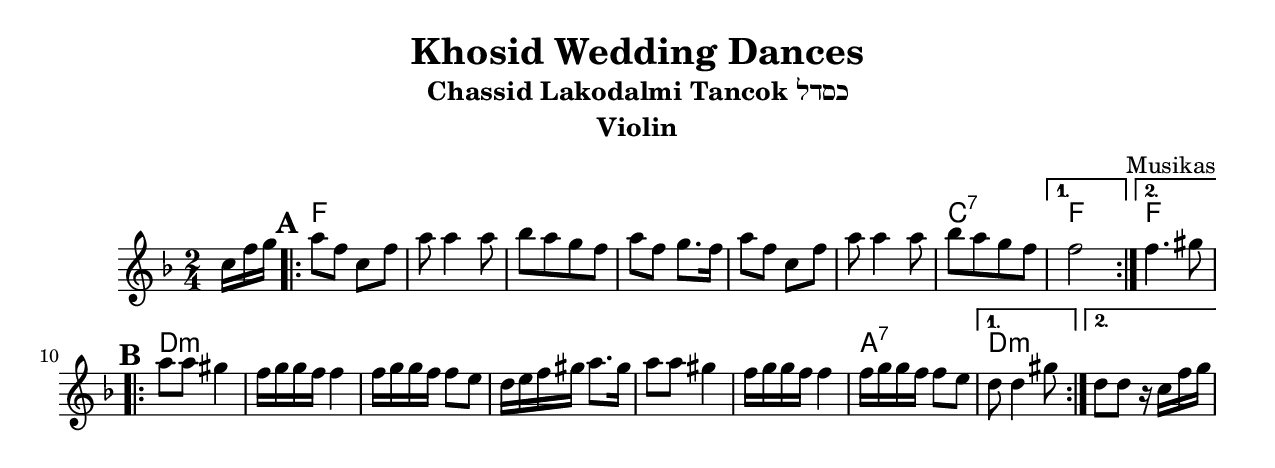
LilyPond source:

\version "2.18.0"
\include "english.ly"
\paper{
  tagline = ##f
  print-all-headers = ##t
  #(set-paper-size "letter")
}
date = #(strftime "%d-%m-%Y" (localtime (current-time)))

%\markup{ \italic{ " Updated " \date  }  }

%\markup{ Got something to say? }

%#################################### Melody ########################
melody = \relative c'' {
  \clef treble
  \key d \minor
  \time 2/4
  \set Score.markFormatter = #format-mark-box-alphabet

  \partial 16*3 c16 f g   %lead in notes

  \repeat volta 2{
  \mark \default
    a8 f c f
    a8 a4 a8|
    bf8 [a g f]
    a8  f  g8. f16|

    a8 f c f
    a8 a4 a8|
    bf8 [a g f]


  }
  \alternative { { f2 }{ f4. gs8 } }
  \break
  \repeat volta 2{
  \mark \default
    a8 a gs4
    f16 g g f f4
    f16 g g f f8 e
    d16 e f gs a8. gs16|

    a8 a gs4
    f16 g g f f4
    f16 g g f f8 e
  }
  \alternative {
    {d8 d4 gs8 }
    {d8 d r16 c f g}
  }

}
%################################# Lyrics #####################
%\addlyrics{  }
%################################# Chords #######################
harmonies = \chordmode {
  s16*3
  f2*6
  c2:7
  f2
  f2
  %{
  c2*6:7
  a2:7
  f2
  e2:7
  %}

  %b
  d2*6:m
  a2:7
  d2:m
}

\score {
  <<
    \new ChordNames {
      \set chordChanges = ##f
      \harmonies
    }
    \new Staff
    \melody
  >>
  \header{
    title= "Khosid Wedding Dances"
    subtitle="Chassid Lakodalmi Tancok כסדל"
    composer= ""
    instrument = "Violin"
    arranger= "Musikas"
  }
  \layout{indent = 1.0\cm}
  \midi {
    \tempo 4 = 120

    % \midi { }
  }
}
%{
% more verses:
\markup{}
\markup {
  \fill-line {
    \hspace #0.1 % distance from left margin
    \column {
      \line { "1."
        \column {
          ""
        }
      }
      \hspace #0.2 % vertical distance between verses
      \line { "2."
        \column {
         ""
        }
      }
    }
    \hspace #0.1  % horiz. distance between columns
    \column {
      \line { "3."
        \column {
          ""
        }
      }
      \hspace #0.2 % distance between verses
      \line { "4."
        \column {
         ""
        }
      }
    }
    \hspace #0.1 % distance to right margin
  }
}

%}
